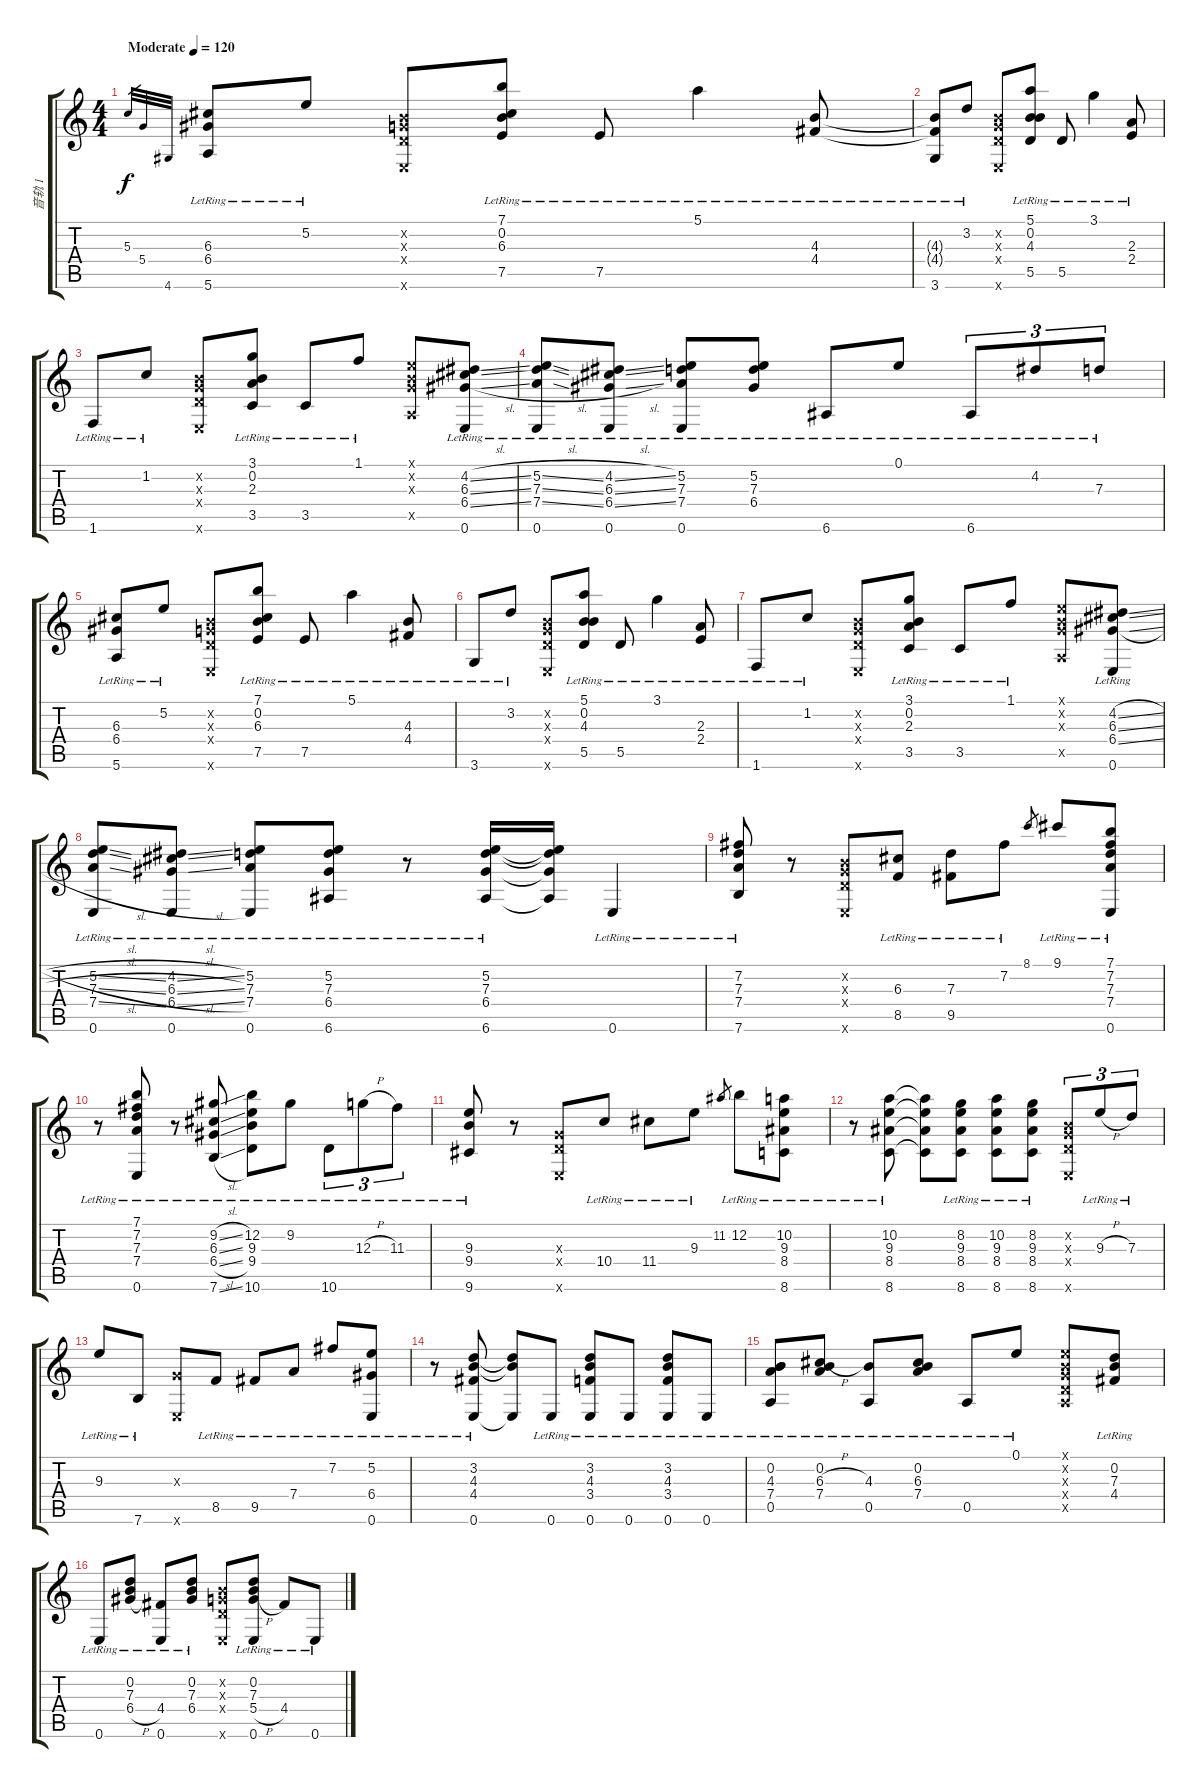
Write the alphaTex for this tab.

\track ("音轨 1" "音轨 1") {instrument acousticguitarnylon}
\staff {score tabs}
\tuning (E4 B3 G3 D3 A2 E2) {hide}
\ts (4 4)
\tempo (120 "Moderate")
\clef g2
\ks c
5.3.32{gr dy f instrument acousticguitarnylon} 5.4.32{gr} 4.6.32{gr} (6.3{lr} 6.4{lr} 5.6{lr}).8 5.2{lr}.8 (0.2{x} 0.3{x} 0.4{x} 0.6{x}).8 (7.1{lr} 0.2{lr} 6.3{lr} 7.5{lr}).8 7.5{lr}.8 5.1{lr}.4 (4.3{lr} 4.4{lr}).8 |
(4.3{t} 4.4{t} 3.6{lr}).8 3.2{lr}.8 (0.2{x} 0.3{x} 0.4{x} 0.6{x}).8 (5.1{lr} 0.2{lr} 4.3{lr} 5.5{lr}).8 5.5{lr}.8 3.1{lr}.4 (2.3{lr} 2.4{lr}).8 |
1.6{lr}.8 1.2{lr}.8 (0.2{x} 0.3{x} 0.4{x} 0.6{x}).8 (3.1{lr} 0.2{lr} 2.3{lr} 3.5{lr}).8 3.5{lr}.8 1.1{lr}.8 (0.1{x} 0.2{x} 0.3{x} 0.5{x}).8 (4.2{sl lr} 6.3{sl lr} 6.4{sl lr} 0.6{lr}).8 |
(5.2{sl lr} 7.3{sl lr} 7.4{sl lr} 0.6{lr}).8 (4.2{sl lr} 6.3{sl lr} 6.4{sl lr} 0.6{lr}).8 (5.2{lr} 7.3{lr} 7.4{lr} 0.6{lr}).8 (5.2{lr} 7.3{lr} 6.4{lr}).8 6.6{lr}.8 0.1{lr}.8 6.6{lr}.8{tu (3 2)} 4.2{lr}.8{tu (3 2)} 7.3{lr}.8{tu (3 2)} |
(6.3{lr} 6.4{lr} 5.6{lr}).8 5.2{lr}.8 (0.2{x} 0.3{x} 0.4{x} 0.6{x}).8 (7.1{lr} 0.2{lr} 6.3{lr} 7.5{lr}).8 7.5{lr}.8 5.1{lr}.4 (4.3{lr} 4.4{lr}).8 |
3.6{lr}.8 3.2{lr}.8 (0.2{x} 0.3{x} 0.4{x} 0.6{x}).8 (5.1{lr} 0.2{lr} 4.3{lr} 5.5{lr}).8 5.5{lr}.8 3.1{lr}.4 (2.3{lr} 2.4{lr}).8 |
1.6{lr}.8 1.2{lr}.8 (0.2{x} 0.3{x} 0.4{x} 0.6{x}).8 (3.1{lr} 0.2{lr} 2.3{lr} 3.5{lr}).8 3.5{lr}.8 1.1{lr}.8 (0.1{x} 0.2{x} 0.3{x} 0.5{x}).8 (4.2{sl lr} 6.3{sl lr} 6.4{sl lr} 0.6{lr}).8 |
(5.2{sl lr} 7.3{sl lr} 7.4{sl lr} 0.6{lr}).8 (4.2{sl lr} 6.3{sl lr} 6.4{sl lr} 0.6{lr}).8 (5.2{lr} 7.3{lr} 7.4{lr} 0.6{lr}).8 (5.2{lr} 7.3{lr} 6.4{lr} 6.6{lr}).8 r.8 (5.2{lr} 7.3{lr} 6.4{lr} 6.6{lr}).16 (5.2{t} 7.3{t} 6.4{t} 6.6{t}).16 0.6{lr}.4 |
(7.2{lr} 7.3{lr} 7.4{lr} 7.6{lr}).8 r.8 (0.2{x} 0.3{x} 0.4{x} 0.6{x}).8 (6.3{lr} 8.5{lr}).8 (7.3{lr} 9.5{lr}).8 7.2{lr}.8 8.1.8{gr} 9.1{lr}.8 (7.1{lr} 7.2{lr} 7.3{lr} 7.4{lr} 0.6{lr}).8 |
r.8 (7.1{lr} 7.2{lr} 7.3{lr} 7.4{lr} 0.6{lr}).8 r.8 (9.2{sl lr} 6.3{sl lr} 6.4{sl lr} 7.6{sl lr}).8 (12.2{lr} 9.3{lr} 9.4{lr} 10.6{lr}).8 9.2{lr}.8 10.6{lr}.8{tu (3 2)} 12.3{h lr}.8{tu (3 2)} 11.3{lr}.8{tu (3 2)} |
(9.3{lr} 9.4{lr} 9.6{lr}).8 r.8 (0.3{x} 0.4{x} 0.6{x}).8 10.4{lr}.8 11.4{lr}.8 9.3{lr}.8 11.2.8{gr} 12.2{lr}.8 (10.2{lr} 9.3{lr} 8.4{lr} 8.6{lr}).8 |
r.8 (10.2{lr} 9.3{lr} 8.4{lr} 8.6{lr}).8 (10.2{t} 9.3{t} 8.4{t} 8.6{t}).8 (8.2{lr} 9.3{lr} 8.4{lr} 8.6{lr}).8 (10.2{lr} 9.3{lr} 8.4{lr} 8.6{lr}).8 (8.2{lr} 9.3{lr} 8.4{lr} 8.6{lr}).8 (0.2{x} 0.3{x} 0.4{x} 0.6{x}).8{tu (3 2)} 9.3{h lr}.8{tu (3 2)} 7.3{lr}.8{tu (3 2)} |
9.3{lr}.8 7.6{lr}.8 (0.3{x} 0.6{x}).8 8.5{lr}.8 9.5{lr}.8 7.4{lr}.8 7.2{lr}.8 (5.2{lr} 6.4{lr} 0.6{lr}).8 |
r.8 (3.2{lr} 4.3{lr} 4.4{lr} 0.6{lr}).8 (3.2{t} 4.3{t} 0.6{t}).8 0.6{lr}.8 (3.2{lr} 4.3{lr} 3.4{lr} 0.6{lr}).8 0.6{lr}.8 (3.2{lr} 4.3{lr} 3.4{lr} 0.6{lr}).8 0.6{lr}.8 |
(0.2{lr} 4.3{lr} 7.4{lr} 0.5{lr}).8 (0.2{lr} 6.3{h lr} 7.4{lr}).8 (4.3{lr} 0.5{lr}).8 (0.2{lr} 6.3{lr} 7.4{lr}).8 0.5{lr}.8 0.1{lr}.8 (0.1{x} 0.2{x} 0.3{x} 0.4{x} 0.5{x}).8 (0.2{lr} 7.3{lr} 4.4{lr}).8 |
0.6{lr}.8 (0.2{lr} 7.3{lr} 6.4{h lr}).8 (4.4{lr} 0.6{lr}).8 (0.2{lr} 7.3{lr} 6.4{lr}).8 (0.2{x} 0.3{x} 0.4{x} 0.6{x}).8 (0.2{lr} 7.3{lr} 5.4{h lr} 0.6{lr}).8 4.4{lr}.8 0.6{lr}.8
